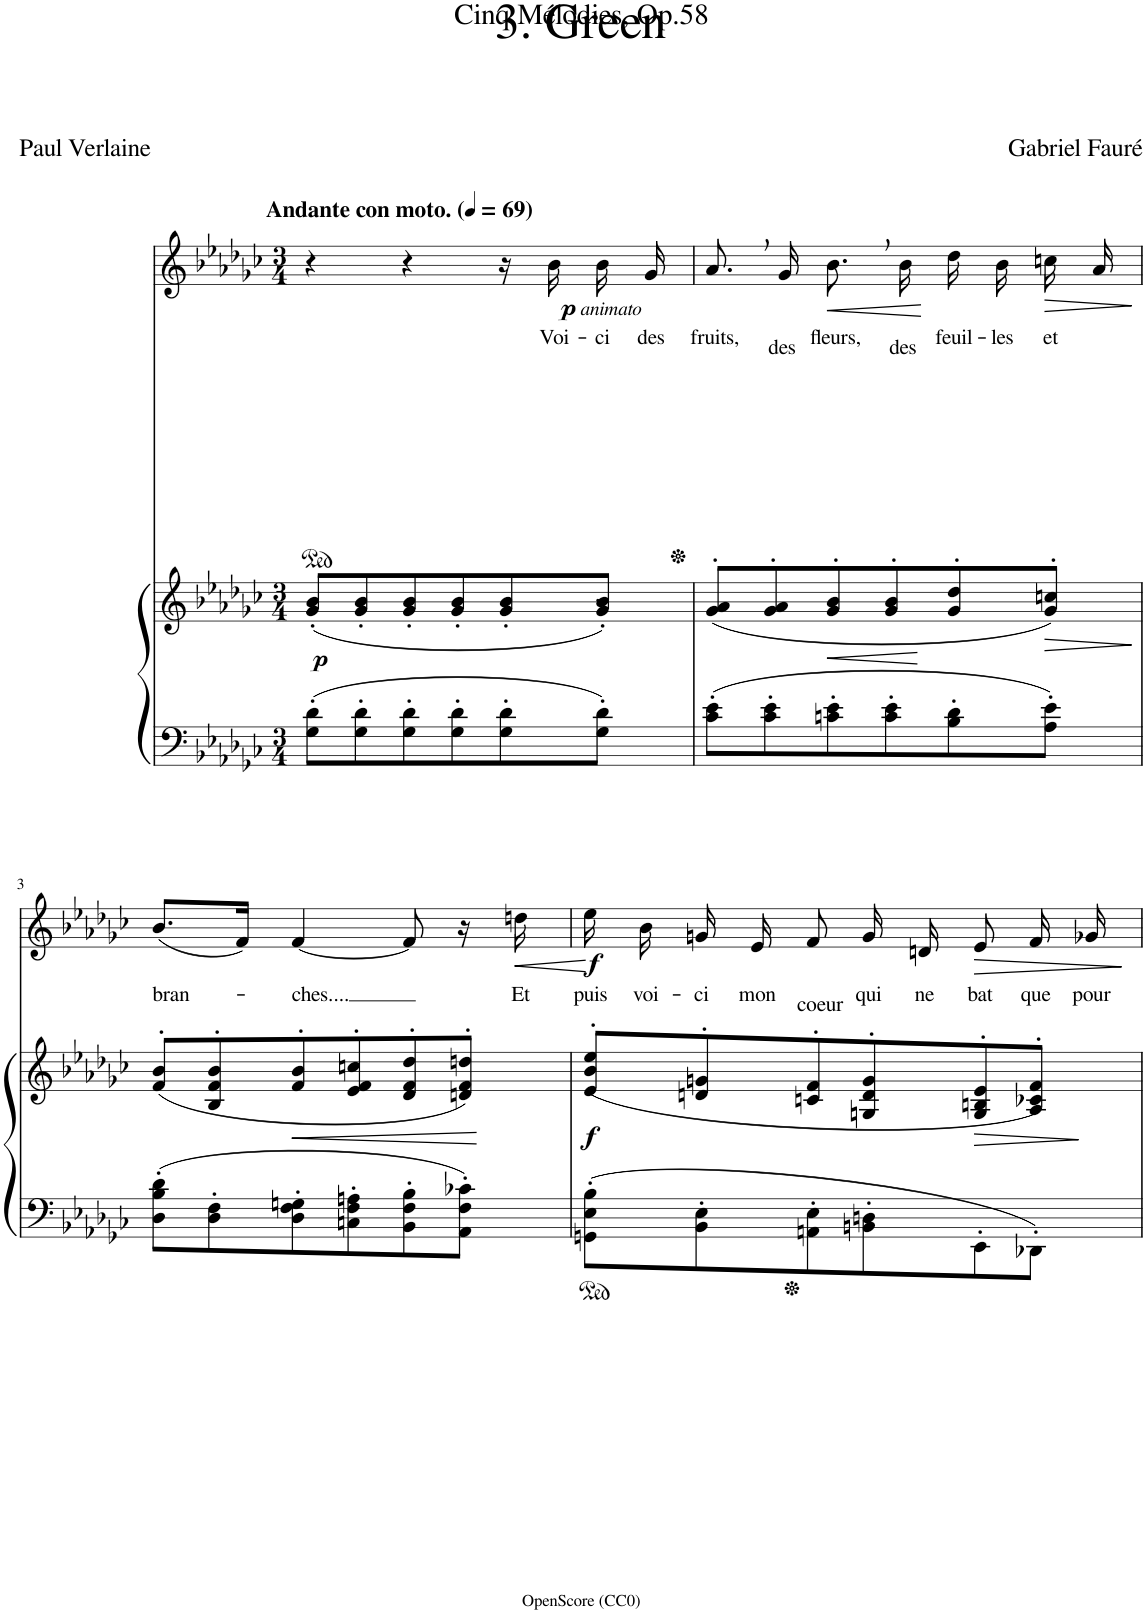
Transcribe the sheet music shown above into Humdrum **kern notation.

**kern	**kern	**dynam	**kern	**text	**dynam
*part2	*part2	*part2	*part1	*part1	*part1
*staff3	*staff2	*staff2/3	*staff1	*staff1	*staff1
*I"Piano	*	*	*I"Voix	*	*
*I'Pno	*	*	*	*	*
*clefF4	*clefG2	*	*clefG2	*	*
*k[b-e-a-d-g-c-]	*k[b-e-a-d-g-c-]	*	*k[b-e-a-d-g-c-]	*	*
*M3/4	*M3/4	*	*M3/4	*	*
*MM69	*MM69	*	*MM69	*	*
*	*	*	*ped	*	*
=1	=1	=1	=1	=1	=1
!	!	!	!LO:TX:a:B:t=Andante con moto.	!	!
!	!	!LO:DY:b	!	!	!
8G-\'> 8d-\'>L	(8g-/'< 8b-/'<L	p	4r	.	.
8G-\'> 8d-\'>	8g-/'< 8b-/'<	.	.	.	.
8G-\'> 8d-\'>	8g-/'< 8b-/'<	.	4r	.	.
8G-\'> 8d-\'>	8g-/'< 8b-/'<	.	.	.	.
8G-\'> 8d-\'>	8g-/'< 8b-/'<	.	16r	.	.
!	!	!	!	!LO:LY:b	!LO:DY:b
!	!	!	!	!	!LO:DY:n=1:b
.	.	.	16b-\	Voi-	p other-dynamics
!	!	!	!	!LO:LY:b	!
8G-\'> 8d-\'>J	8g-/'< 8b-/'<J)	.	16b-\	-ci	.
!	!	!	!	!LO:LY:b	!
.	.	.	16g-/	des	.
=2	=2	=2	=2	=2	=2
*	*	*	*Xped	*	*
!	!	!	!	!LO:LY:b	!
8c-\'> 8e-\'>L	(8g-/'> 8a-/'>L	.	8.a-,/	fruits,	.
8c-\'> 8e-\'>	8g-/'> 8a-/'>	.	.	.	.
!	!	!	!	!LO:LY:b	!
.	.	.	16g-/	des	.
!	!	!LO:HP:b	!	!LO:LY:b	!LO:HP:b
8cn\'> 8e-\'>	8g-/'> 8b-/'>	<	8.b-,\	fleurs,	<
8c\'> 8e-\'>	8g-/'> 8b-/'>	[	.	.	.
!	!	!	!	!LO:LY:b	!
.	.	.	16b-\	des	.
!	!	!	!	!LO:LY:b	!
8B-\'> 8d-\'>	8g-/'> 8dd-/'>	.	16dd-\	feuil-	[
!	!	!	!	!LO:LY:b	!
.	.	.	16b-\	-les	.
!	!	!LO:HP:b	!	!LO:LY:b	!LO:HP:b
8A-\'> 8e-\'>J	8g-/'> 8ccn/'>J)	>	16ccn\	et	>
.	.	.	16a-/	.	.
.	.	]	.	.	]
!!LO:LB:g=z
=3	=3	=3	=3	=3	=3
!	!	!	!	!LO:LY:b	!
8D-\'> 8B-\'> 8d-\'>L	(8f/'> 8b-/'>L	.	(8.b-/L	bran-	.
8D-\'> 8F\'>	8B-/'> 8f/'> 8b-/'>	.	.	.	.
.	.	.	16f/Jk)	.	.
!	!	!LO:HP:b	!	!LO:LY:b	!
8D-\'> 8F\'> 8Gn\'>	8f/'> 8b-/'>	<	[4f/	-ches....	.
8Cn\'> 8F\'> 8An\'>	8e-/'> 8f/'> 8ccn/'>	.	.	.	.
8BB-\'> 8F\'> 8B-\'>	8d-/'> 8f/'> 8dd-/'>	.	8f/]	.	.
8AA-\'> 8F\'> 8c-X\'>J	8dn/'> 8f/'> 8ddn/'>J)	[	16r	.	.
!	!	!	!	!LO:LY:b	!LO:HP:b
.	.	.	16ddn\	Et	<
=4	=4	=4	=4	=4	=4
!	!	!LO:DY:b	!	!LO:LY:b	!LO:DY:b
8GGn\'> 8E-\'> 8B-\'>L	(8e-/'> 8b-/'> 8ee-/'>L	f	16ee-\	puis	f
!	!	!	!	!LO:LY:b	!
.	.	.	16b-\	voi-	[
!	!	!	!	!LO:LY:b	!
8BB-\'> 8E-\'>	8dn/'> 8gn/'>	.	16gn/	-ci	.
!	!	!	!	!LO:LY:b	!
.	.	.	16e-/	mon	.
!	!	!	!	!LO:LY:b	!
8AAn\'> 8E-\'>	8cn/'> 8f/'>	.	8f/	coeur	.
!	!	!	!	!LO:LY:b	!
8BBn\'> 8Dn\'>	8Gn/'> 8d/'> 8g/'>	.	16g/	qui	.
!	!	!	!	!LO:LY:b	!
.	.	.	16dn/	ne	.
!	!	!LO:HP:b	!	!LO:LY:b	!LO:HP:b
8EE-'>\	8G/'> 8Bn/'> 8e-/'>	>	8e-/	bat	>
!	!	!	!	!LO:LY:b	!
8DD-X'>\J	8A-/'> 8c-X/'> 8f/'>J)	.	16f/	que	.
!	!	!	!	!LO:LY:b	!
.	.	.	16g-X/	pour	.
.	.	]	.	.	]
=	=	=	=	=	=
*-	*-	*-	*-	*-	*-
